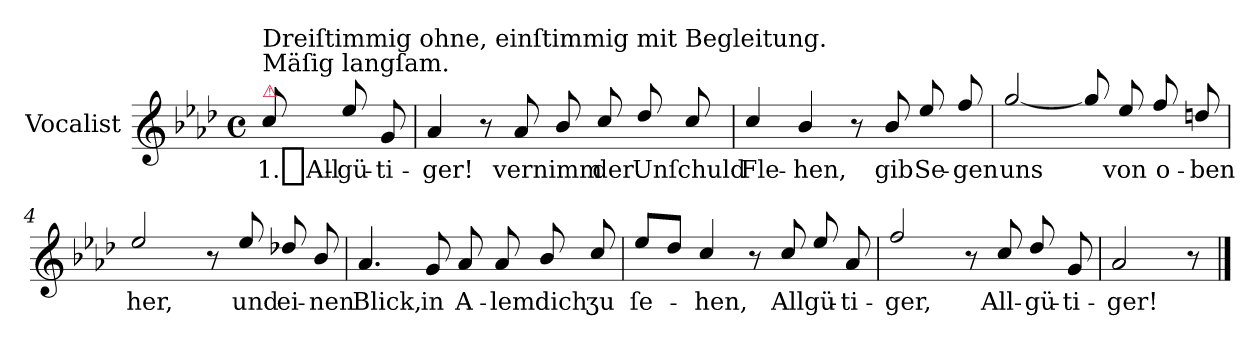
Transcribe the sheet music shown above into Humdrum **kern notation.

**kern	**text
*part1	*part1
*staff1	*staff1
*I"Vocalist	*
*clefG2	*
*k[b-e-a-d-]	*
*A-:	*
*M4/4	*
*met(c)	*
=	=
!LO:TX:a:t=Mäſig langſam.	!
!LO:TX:a:t=Dreiſtimmig ohne, einſtimmig mit Begleitung.	!
!LO:TX:a:color=crimson:t=⚠	!
8cc/	1._All-
8ee-/	-gü-
8g	-ti-
=1	=1
4a-	-ger!
8r	.
8a-	vernimm
8b-/	.
8cc/	der
8dd-/	Unſchuld
8cc/	.
=2	=2
4cc/	Fle-
4b-/	-hen,
8r	.
8b-/	gib
8ee-/	Se-
8ff/	-gen
=3	=3
[2gg/	uns
8gg/]	.
8ee-/	von
8ff/	o-
8ddn/	-ben
=4	=4
2ee-/	her,
8r	.
8ee-/	und
8dd-X/	ei-
8b-/	-nen
=5	=5
4.a-	Blick,
8g	in
8a-	A-
8a-	-lem
8b-/	dich
8cc/	ʒu
=6	=6
8ee-/L	ſe-
8dd-J	.
4cc/	-hen,
8r	.
8cc/	Allgü-
8ee-/	.
8a-	-ti-
=7	=7
2ff/	-ger,
8r	.
8cc/	All-
8dd-/	-gü-
8g	-ti-
=8	=8
2a-	-ger!
8r	.
==	==
*-	*-
